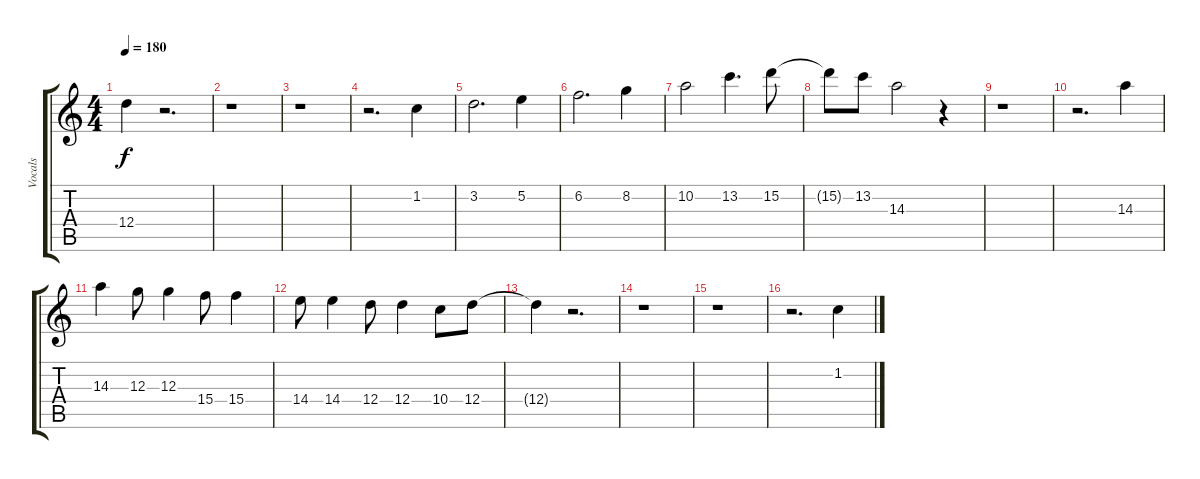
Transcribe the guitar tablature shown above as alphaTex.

\track ("Vocals" "Vocals") {instrument acousticguitarsteel}
\staff {score tabs}
\tuning (E4 B3 G3 D3 A2 E2) {hide}
\ts (4 4)
\tempo 180
\clef g2
\ks c
12.4{t}.4{dy f} r.2{d} |
r.1 |
r.1 |
r.2{d} 1.2.4 |
3.2.2{d} 5.2.4 |
6.2.2{d} 8.2.4 |
10.2.2 13.2.4{d} 15.2.8 |
15.2{t}.8 13.2.8 14.3.2 r.4 |
r.1 |
r.2{d} 14.3.4 |
14.3.4 12.3.8 12.3.4 15.4.8 15.4.4 |
14.4.8 14.4.4 12.4.8 12.4.4 10.4.8 12.4.8 |
12.4{t}.4 r.2{d} |
r.1 |
r.1 |
r.2{d} 1.2.4
